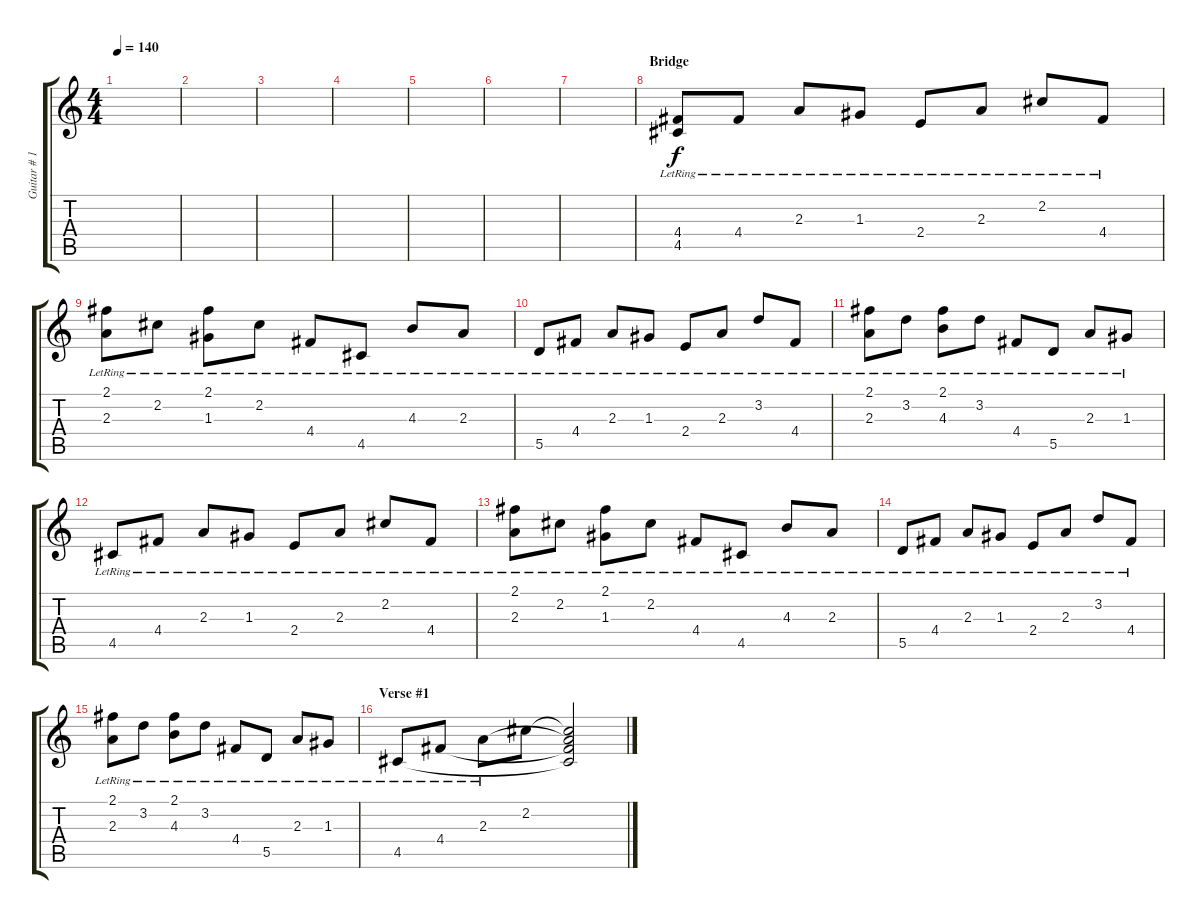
\track ("Guitar # 1 - Acoustic" "Guitar # 1") {instrument acousticguitarsteel}
\staff {score tabs}
\tuning (E4 B3 G3 D3 A2 E2) {hide}
\ts (4 4)
\tempo 140
\clef g2
\ks c
|
|
|
|
|
|
|
\section ("" "Bridge")
(4.4 4.5{lr}).8 4.4{lr}.8 2.3{lr}.8 1.3{lr}.8 2.4{lr}.8 2.3{lr}.8 2.2{lr}.8 4.4{lr}.8 |
(2.1{lr} 2.3{lr}).8 2.2{lr}.8 (2.1{lr} 1.3{lr}).8 2.2{lr}.8 4.4{lr}.8 4.5{lr}.8 4.3{lr}.8 2.3{lr}.8 |
5.5{lr}.8 4.4{lr}.8 2.3{lr}.8 1.3{lr}.8 2.4{lr}.8 2.3{lr}.8 3.2{lr}.8 4.4{lr}.8 |
(2.1{lr} 2.3{lr}).8 3.2{lr}.8 (2.1{lr} 4.3{lr}).8 3.2{lr}.8 4.4{lr}.8 5.5{lr}.8 2.3{lr}.8 1.3{lr}.8 |
4.5{lr}.8 4.4{lr}.8 2.3{lr}.8 1.3{lr}.8 2.4{lr}.8 2.3{lr}.8 2.2{lr}.8 4.4{lr}.8 |
(2.1{lr} 2.3{lr}).8 2.2{lr}.8 (2.1{lr} 1.3{lr}).8 2.2{lr}.8 4.4{lr}.8 4.5{lr}.8 4.3{lr}.8 2.3{lr}.8 |
5.5{lr}.8 4.4{lr}.8 2.3{lr}.8 1.3{lr}.8 2.4{lr}.8 2.3{lr}.8 3.2{lr}.8 4.4{lr}.8 |
(2.1{lr} 2.3{lr}).8 3.2{lr}.8 (2.1{lr} 4.3{lr}).8 3.2{lr}.8 4.4{lr}.8 5.5{lr}.8 2.3{lr}.8 1.3{lr}.8 |
\section ("" "Verse #1")
4.5{lr}.8 4.4{lr}.8 2.3{lr}.8 2.2.8 (2.2{t} 2.3{t} 4.4{t} 4.5{t}).2
